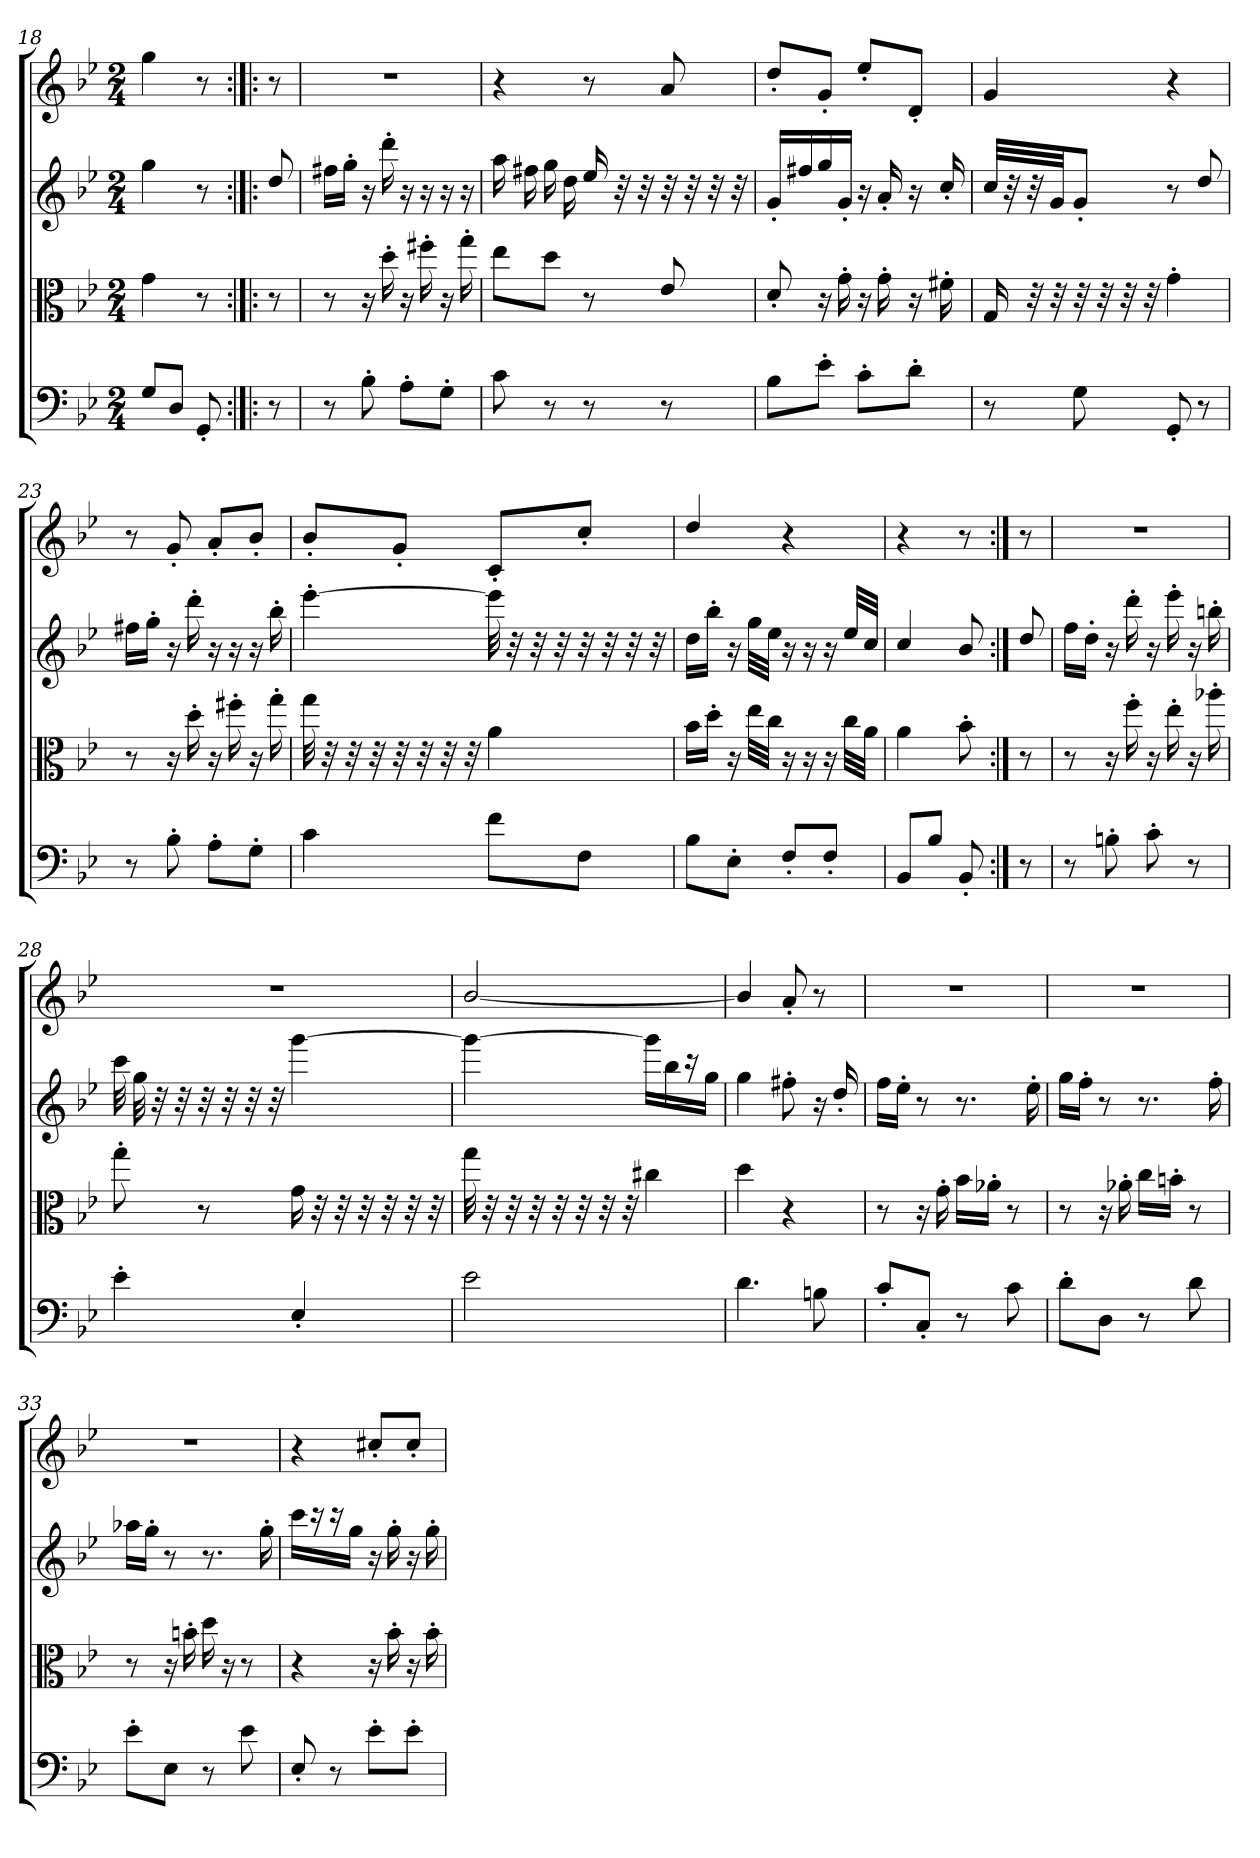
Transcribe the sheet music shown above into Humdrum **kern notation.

**kern	**kern	**kern	**kern
*part4	*part3	*part2	*part1
*staff4	*staff3	*staff2	*staff1
*clefF4	*clefC3	*clefG2	*clefG2
*k[b-e-]	*k[b-e-]	*k[b-e-]	*k[b-e-]
*g:	*g:	*g:	*g:
*M2/4	*M2/4	*M2/4	*M2/4
=18	=18	=18	=18
8G/L	4g\	4gg\	4gg\
8D/J	.	.	.
8GG'/	8r	8r	8r
=:|!|:	=:|!|:	=:|!|:	=:|!|:
8r	8r	8dd/	8r
=19	=19	=19	=19
8r	8r	16ff#X\LL	2r
.	.	16gg'\JJ	.
8B-'\	16r	16r	.
.	16dd'\	16ddd'\	.
8A'\L	16r	16r	.
.	16ff#X'\	16r	.
8G'\J	16r	16r	.
.	16gg'\	16r	.
=20	=20	=20	=20
8c\	8ee-\L	16aa\	4r
.	.	16ff#X\	.
8r	8dd\J	16gg\	.
.	.	16dd\	.
8r	8r	16ee-/	8r
.	.	32r	.
.	.	32r	.
8r	8e-/	32r	8a/
.	.	32r	.
.	.	32r	.
.	.	32r	.
=21	=21	=21	=21
8B-\L	8d'/	16g'/LL	8dd'/L
.	.	16ff#X/	.
8e-'\J	16r	16gg/	8g'/J
.	16g'\	16g'/JJ	.
8c'\L	16r	16r	8ee-'/L
.	16g'\	16a'/	.
8d'\J	16r	16r	8d'/J
.	16f#X'\	16cc'/	.
=22	=22	=22	=22
8r	16G/	32cc/LLL	4g/
.	.	32r	.
.	32r	32r	.
.	32r	32g/JJ	.
8G\	32r	8g'/J	.
.	32r	.	.
.	32r	.	.
.	32r	.	.
8GG'/	4g'\	8r	4r
8r	.	8dd/	.
=23	=23	=23	=23
8r	8r	16ff#X\LL	8r
.	.	16gg'\JJ	.
8B-'\	16r	16r	8g'/
.	16dd'\	16ddd'\	.
8A'\L	16r	16r	8a'/L
.	16ff#X'\	16r	.
8G'\J	16r	16r	8b-'/J
.	16gg'\	16bb-'\	.
=24	=24	=24	=24
4c\	32gg\	[4eee-'\	8b-'/L
.	32r	.	.
.	32r	.	.
.	32r	.	.
.	32r	.	8g'/J
.	32r	.	.
.	32r	.	.
.	32r	.	.
8f\L	4a\	32eee-\]	8c'/L
.	.	32r	.
.	.	32r	.
.	.	32r	.
8F\J	.	32r	8cc'/J
.	.	32r	.
.	.	32r	.
.	.	32r	.
=25	=25	=25	=25
8B-\L	16b-\LL	16dd\LL	4dd/
.	16dd'\JJ	16bb-'\JJ	.
8E-'\J	16r	16r	.
.	32ee-\LLL	32gg\LLL	.
.	32cc\JJJ	32ee-\JJJ	.
8F'/L	16r	16r	4r
.	16r	16r	.
8F'/J	16r	16r	.
.	32cc\LLL	32ee-/LLL	.
.	32a\JJJ	32cc/JJJ	.
=26	=26	=26	=26
8BB-/L	4a\	4cc/	4r
8B-/J	.	.	.
8BB-'/	8b-'\	8b-/	8r
=:|!	=:|!	=:|!	=:|!
8r	8r	8dd/	8r
=27	=27	=27	=27
8r	8r	16ff\LL	2r
.	.	16dd'\JJ	.
8Bn'\	16r	16r	.
.	16ff'\	16ddd'\	.
8c'\	16r	16r	.
.	16ee-'\	16eee-'\	.
8r	16r	16r	.
.	16aa-X'\	16bbn'\	.
=28	=28	=28	=28
4e-'\	8gg'\	32ccc\	2r
.	.	32gg\	.
.	.	32r	.
.	.	32r	.
.	8r	32r	.
.	.	32r	.
.	.	32r	.
.	.	32r	.
4E-'/	16g\	[4ggg\	.
.	32r	.	.
.	32r	.	.
.	32r	.	.
.	32r	.	.
.	32r	.	.
.	32r	.	.
=29	=29	=29	=29
2e-\	32gg\	4ggg\_	[2b-/
.	32r	.	.
.	32r	.	.
.	32r	.	.
.	32r	.	.
.	32r	.	.
.	32r	.	.
.	32r	.	.
.	4cc#X\	16ggg\LL]	.
.	.	16bb-\	.
.	.	16r	.
.	.	16gg\JJ	.
=30	=30	=30	=30
4.d\	4dd\	4gg\	4b-/]
.	4r	8ff#X'\	8a'/
8Bn\	.	16r	8r
.	.	16dd'/	.
=31	=31	=31	=31
8c'/L	8r	16ff\LL	2r
.	.	16ee-'\JJ	.
8C'/J	16r	8r	.
.	16g'\	.	.
8r	16b-\LL	8.r	.
.	16a-X'\JJ	.	.
8c\	8r	.	.
.	.	16ee-'\	.
=32	=32	=32	=32
8d'\L	8r	16gg\LL	2r
.	.	16ff'\JJ	.
8D\J	16r	8r	.
.	16a-X'\	.	.
8r	16cc\LL	8.r	.
.	16bn'\JJ	.	.
8d\	8r	.	.
.	.	16ff'\	.
=33	=33	=33	=33
8e-'\L	8r	16aa-X\LL	2r
.	.	16gg'\JJ	.
8E-\J	16r	8r	.
.	16bn'\	.	.
8r	16dd\	8.r	.
.	16r	.	.
8e-\	8r	.	.
.	.	16gg'\	.
=34	=34	=34	=34
8E-'/	4r	16ccc\LL	4r
.	.	16r	.
8r	.	16r	.
.	.	16gg\JJ	.
8e-'\L	16r	16r	8cc#X'/L
.	16b-'\	16gg'\	.
8e-'\J	16r	16r	8cc#'/J
.	16b-'\	16gg'\	.
=	=	=	=
*-	*-	*-	*-
